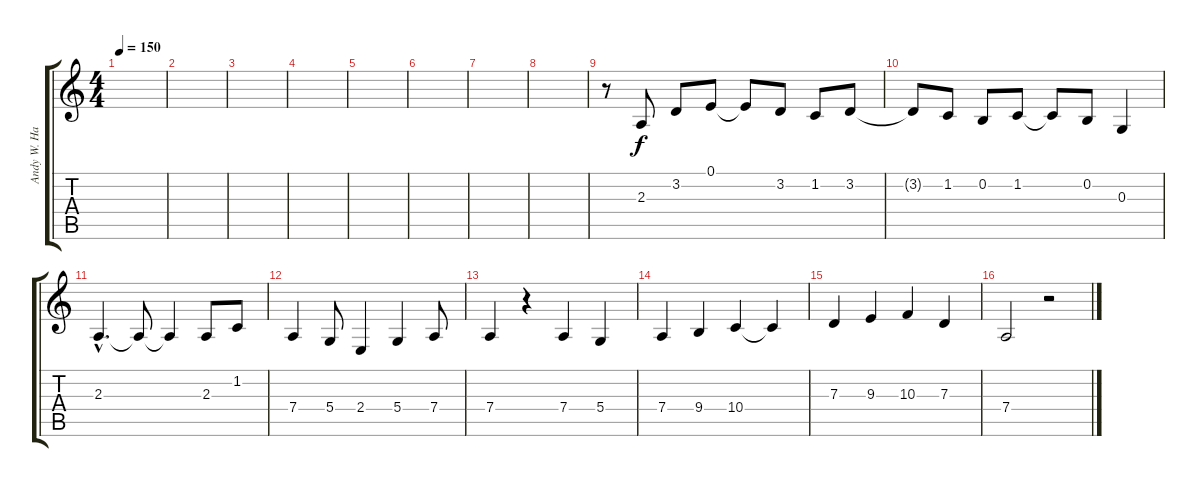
\track ("Andy W. Hackman" "Andy W. Ha") {instrument lead2sawtooth}
\staff {score tabs}
\tuning (E4 B3 G3 D3 A2 E2) {hide}
\ts (4 4)
\tempo 150
\clef g2
\ks c
|
|
|
|
|
|
|
|
r.8 2.3.8 3.2.8 0.1.8 0.1{t}.8 3.2.8 1.2.8 3.2.8 |
3.2{t}.8 1.2.8 0.2.8 1.2.8 1.2{t}.8 0.2.8 0.3.4 |
2.3{hac}.4{d} 2.3{t}.8 2.3{t}.4 2.3.8 1.2.8 |
7.4.4 5.4.8 2.4.4 5.4.4 7.4.8 |
7.4.4 r.4 7.4.4 5.4.4 |
7.4.4 9.4.4 10.4.4 10.4{t}.4 |
7.3.4 9.3.4 10.3.4 7.3.4 |
7.4.2 r.2
